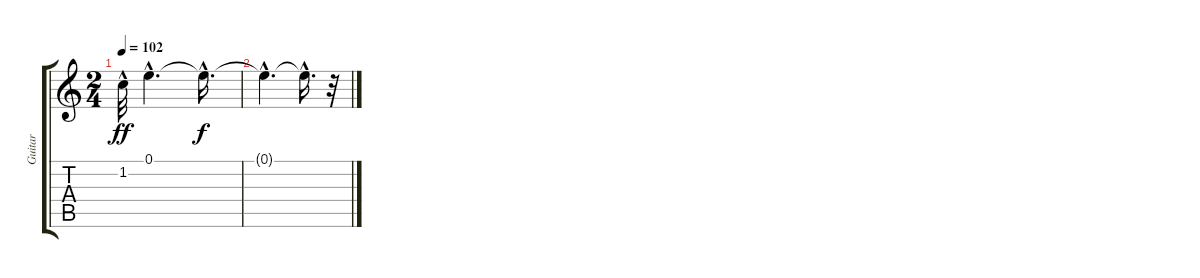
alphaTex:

\track ("Guitar" "Guitar") {instrument electricguitarclean}
\staff {score tabs}
\tuning (E4 B3 G3 D3 A2 E2) {hide}
\ts (2 4)
\tempo 102
\clef g2
\ks c
1.2{hac}.32{dy ff} 0.1{hac}.4{d} 0.1{hac t}.16{d dy f} |
0.1{hac t}.4{d} 0.1{hac t}.16{d} r.32
